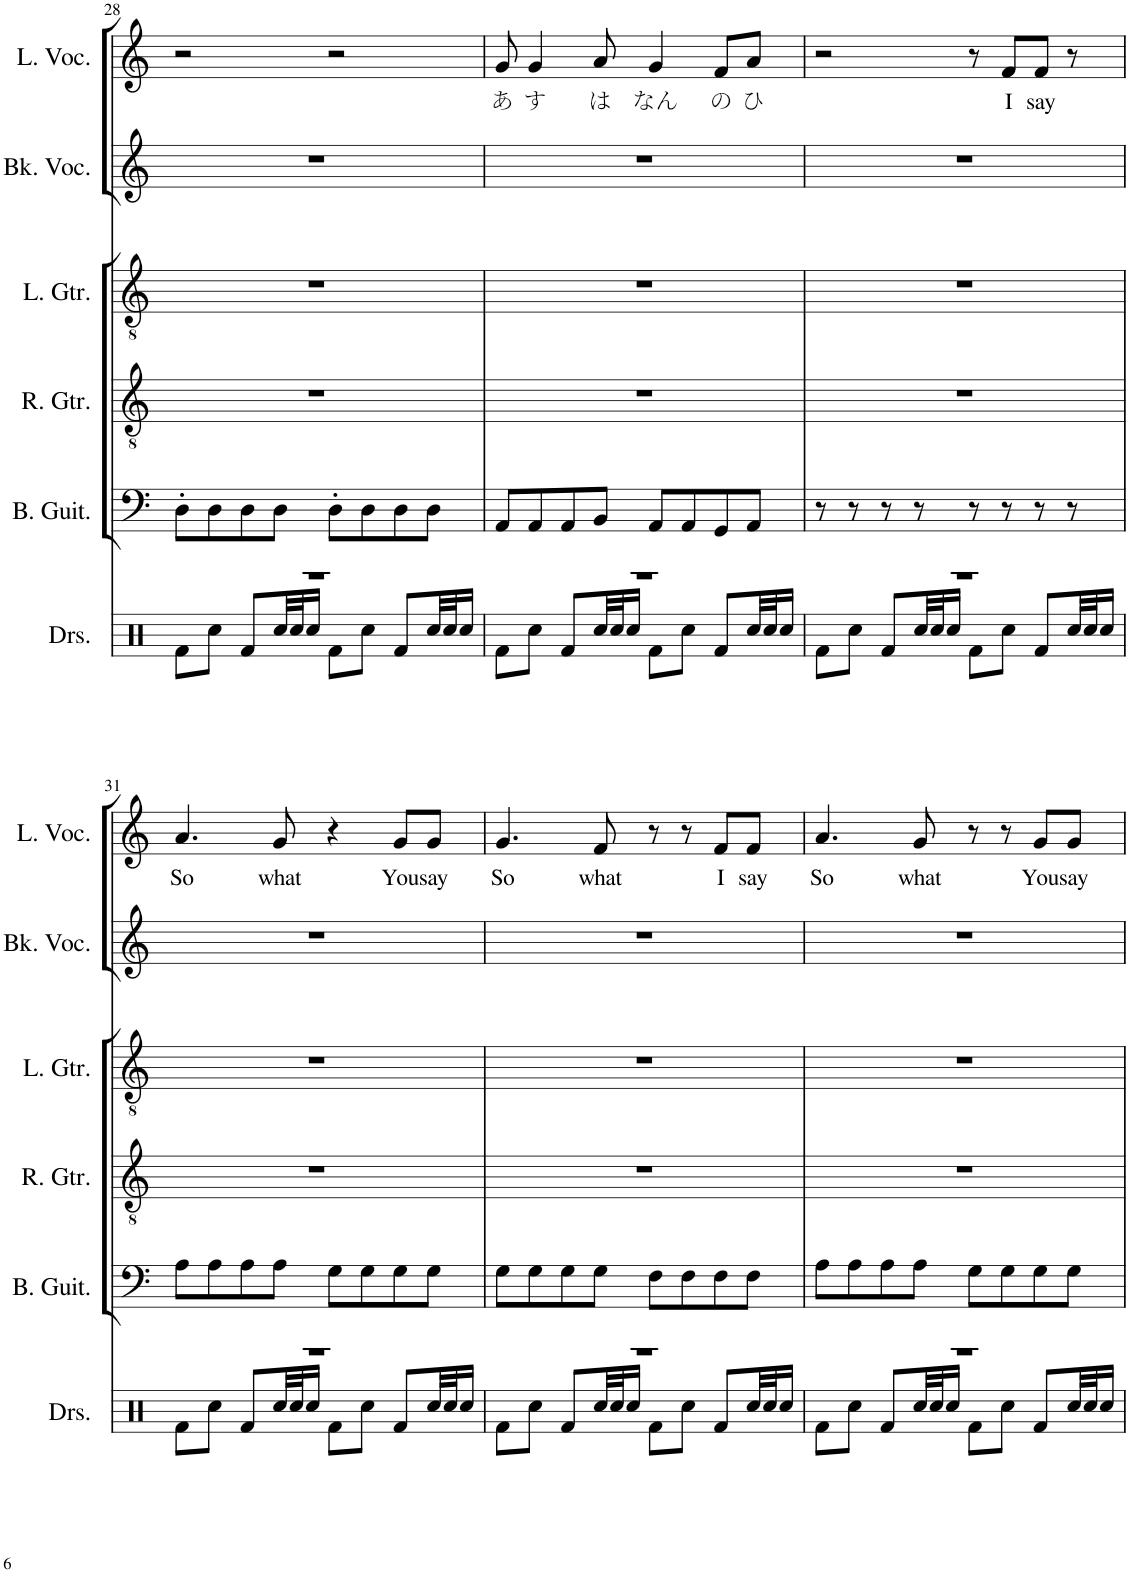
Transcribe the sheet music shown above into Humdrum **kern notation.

**kern	**kern	**kern	**kern	**kern	**kern	**text
*part6	*part5	*part4	*part3	*part2	*part1	*part1
*staff6	*staff5	*staff4	*staff3	*staff2	*staff1	*staff1
*I"Drumset	*I"Bass Guitar	*I"Rhythm Guitar	*I"Lead Guitar	*I"Backing Vocals	*I"Lead Vocals	*
*I'Drs.	*I'B. Guit.	*I'R. Gtr.	*I'L. Gtr.	*I'Bk. Voc.	*I'L. Voc.	*
!!LO:PB:g=z
*clefX	*clefF4	*clefGv2	*clefGv2	*clefG2	*clefG2	*
*	*Trd7c12	*	*	*	*	*
*k[]	*k[]	*k[]	*k[]	*k[]	*k[]	*
*M4/4	*M4/4	*M4/4	*M4/4	*M4/4	*M4/4	*
*met(c)	*met(c)	*met(c)	*met(c)	*met(c)	*met(c)	*
=28	=28	=28	=28	=28	=28	=28
*^	*	*	*	*	*	*
1r	8Rf\L	8D'\L	1r	1r	1r	2r	.
.	8Rcc\J	8D\	.	.	.	.	.
.	8Rf/L	8D\	.	.	.	.	.
.	32Rcc/LL	8D\J	.	.	.	.	.
.	32Rcc/J	.	.	.	.	.	.
.	16Rcc/JJ	.	.	.	.	.	.
.	8Rf\L	8D'\L	.	.	.	2r	.
.	8Rcc\J	8D\	.	.	.	.	.
.	8Rf/L	8D\	.	.	.	.	.
.	32Rcc/LL	8D\J	.	.	.	.	.
.	32Rcc/J	.	.	.	.	.	.
.	16Rcc/JJ	.	.	.	.	.	.
=29	=29	=29	=29	=29	=29	=29	=29
!	!	!	!	!	!	!	!LO:LY:b
1r	8Rf\L	8AA/L	1r	1r	1r	8g/	あ
!	!	!	!	!	!	!	!LO:LY:b
.	8Rcc\J	8AA/	.	.	.	4g/	す
.	8Rf/L	8AA/	.	.	.	.	.
!	!	!	!	!	!	!	!LO:LY:b
.	32Rcc/LL	8BB/J	.	.	.	8a/	は
.	32Rcc/J	.	.	.	.	.	.
.	16Rcc/JJ	.	.	.	.	.	.
!	!	!	!	!	!	!	!LO:LY:b
.	8Rf\L	8AA/L	.	.	.	4g/	なん
.	8Rcc\J	8AA/	.	.	.	.	.
!	!	!	!	!	!	!	!LO:LY:b
.	8Rf/L	8GG/	.	.	.	8f/L	の
!	!	!	!	!	!	!	!LO:LY:b
.	32Rcc/LL	8AA/J	.	.	.	8a/J	ひ
.	32Rcc/J	.	.	.	.	.	.
.	16Rcc/JJ	.	.	.	.	.	.
=30	=30	=30	=30	=30	=30	=30	=30
1r	8Rf\L	8r	1r	1r	1r	2r	.
.	8Rcc\J	8r	.	.	.	.	.
.	8Rf/L	8r	.	.	.	.	.
.	32Rcc/LL	8r	.	.	.	.	.
.	32Rcc/J	.	.	.	.	.	.
.	16Rcc/JJ	.	.	.	.	.	.
.	8Rf\L	8r	.	.	.	8r	.
!	!	!	!	!	!	!	!LO:LY:b
.	8Rcc\J	8r	.	.	.	8f/L	I
!	!	!	!	!	!	!	!LO:LY:b
.	8Rf/L	8r	.	.	.	8f/J	say
.	32Rcc/LL	8r	.	.	.	8r	.
.	32Rcc/J	.	.	.	.	.	.
.	16Rcc/JJ	.	.	.	.	.	.
!!LO:LB:g=z
=31	=31	=31	=31	=31	=31	=31	=31
!	!	!	!	!	!	!	!LO:LY:b
1r	8Rf\L	8A\L	1r	1r	1r	4.a/	So
.	8Rcc\J	8A\	.	.	.	.	.
.	8Rf/L	8A\	.	.	.	.	.
!	!	!	!	!	!	!	!LO:LY:b
.	32Rcc/LL	8A\J	.	.	.	8g/	what
.	32Rcc/J	.	.	.	.	.	.
.	16Rcc/JJ	.	.	.	.	.	.
.	8Rf\L	8G\L	.	.	.	4r	.
.	8Rcc\J	8G\	.	.	.	.	.
!	!	!	!	!	!	!	!LO:LY:b
.	8Rf/L	8G\	.	.	.	8g/L	You
!	!	!	!	!	!	!	!LO:LY:b
.	32Rcc/LL	8G\J	.	.	.	8g/J	say
.	32Rcc/J	.	.	.	.	.	.
.	16Rcc/JJ	.	.	.	.	.	.
=32	=32	=32	=32	=32	=32	=32	=32
!	!	!	!	!	!	!	!LO:LY:b
1r	8Rf\L	8G\L	1r	1r	1r	4.g/	So
.	8Rcc\J	8G\	.	.	.	.	.
.	8Rf/L	8G\	.	.	.	.	.
!	!	!	!	!	!	!	!LO:LY:b
.	32Rcc/LL	8G\J	.	.	.	8f/	what
.	32Rcc/J	.	.	.	.	.	.
.	16Rcc/JJ	.	.	.	.	.	.
.	8Rf\L	8F\L	.	.	.	8r	.
.	8Rcc\J	8F\	.	.	.	8r	.
!	!	!	!	!	!	!	!LO:LY:b
.	8Rf/L	8F\	.	.	.	8f/L	I
!	!	!	!	!	!	!	!LO:LY:b
.	32Rcc/LL	8F\J	.	.	.	8f/J	say
.	32Rcc/J	.	.	.	.	.	.
.	16Rcc/JJ	.	.	.	.	.	.
=33	=33	=33	=33	=33	=33	=33	=33
!	!	!	!	!	!	!	!LO:LY:b
1r	8Rf\L	8A\L	1r	1r	1r	4.a/	So
.	8Rcc\J	8A\	.	.	.	.	.
.	8Rf/L	8A\	.	.	.	.	.
!	!	!	!	!	!	!	!LO:LY:b
.	32Rcc/LL	8A\J	.	.	.	8g/	what
.	32Rcc/J	.	.	.	.	.	.
.	16Rcc/JJ	.	.	.	.	.	.
.	8Rf\L	8G\L	.	.	.	8r	.
.	8Rcc\J	8G\	.	.	.	8r	.
!	!	!	!	!	!	!	!LO:LY:b
.	8Rf/L	8G\	.	.	.	8g/L	You
!	!	!	!	!	!	!	!LO:LY:b
.	32Rcc/LL	8G\J	.	.	.	8g/J	say
.	32Rcc/J	.	.	.	.	.	.
.	16Rcc/JJ	.	.	.	.	.	.
*v	*v	*	*	*	*	*	*
=	=	=	=	=	=	=
*-	*-	*-	*-	*-	*-	*-
